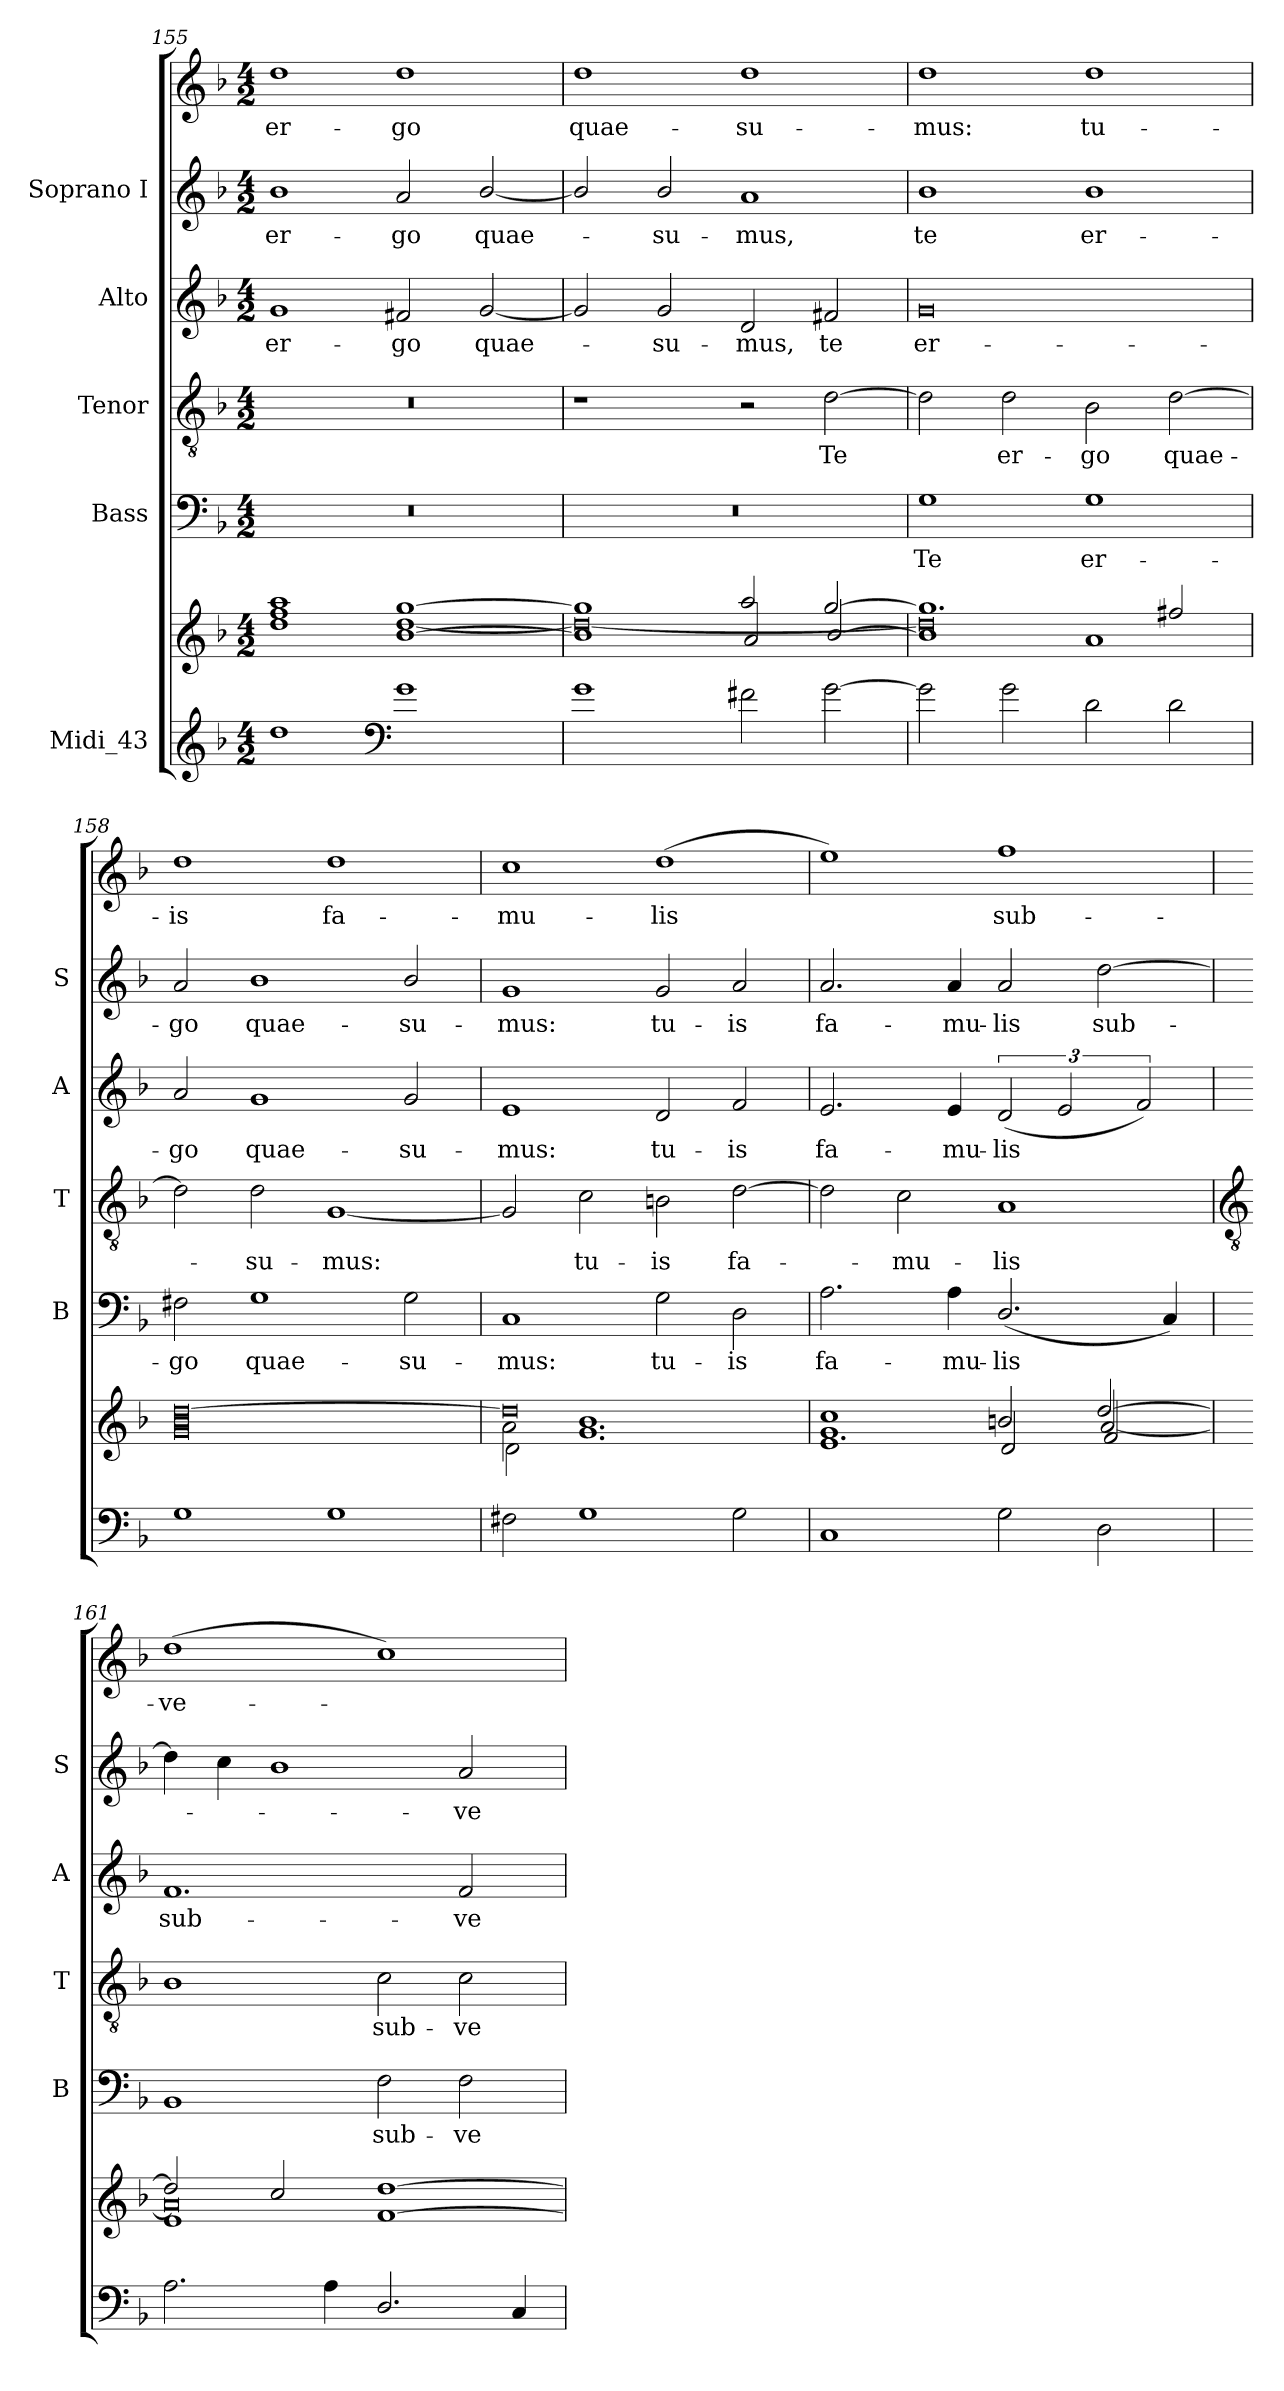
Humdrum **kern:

**kern	**kern	**kern	**text	**kern	**text	**kern	**text	**kern	**text	**kern	**text
*part5	*part5	*part4	*part4	*part3	*part3	*part2	*part2	*part1	*part1	*part1	*part1
*staff7	*staff6	*staff5	*staff5	*staff4	*staff4	*staff3	*staff3	*staff2	*staff2	*staff1	*staff1
*I"Midi_43	*	*I"Bass	*	*I"Tenor	*	*I"Alto	*	*I"Soprano I	*	*	*
*	*	*I'B	*	*I'T	*	*I'A	*	*I'S	*	*	*
!!LO:LB:g=z
*clefG2	*clefG2	*clefF4	*	*clefGv2	*	*clefG2	*	*clefG2	*	*clefG2	*
*k[b-]	*k[b-]	*k[b-]	*	*k[b-]	*	*k[b-]	*	*k[b-]	*	*k[b-]	*
*F:	*F:	*F:	*	*F:	*	*F:	*	*F:	*	*F:	*
*M4/2	*M4/2	*M4/2	*	*M4/2	*	*M4/2	*	*M4/2	*	*M4/2	*
=155	=155	=155	=155	=155	=155	=155	=155	=155	=155	=155	=155
*	*^	*	*	*	*	*	*	*	*	*	*
*	*	*^	*	*	*	*	*	*	*	*	*	*
!	!	!	!	!	!	!	!	!	!LO:LY:b	!	!LO:LY:b	!	!LO:LY:b
1dd	1aa/	1ff\	1dd\	0r	.	0r	.	1g	er-	1b-	er-	1dd	er-
*clefF4	*	*	*	*	*	*	*	*	*	*	*	*	*
!	!	!	!	!	!	!	!	!	!LO:LY:b	!	!LO:LY:b	!	!LO:LY:b
1g	[1gg/	[1dd\	[1b-\	.	.	.	.	2f#X	-go	2a	-go	1dd	-go
!	!	!	!	!	!	!	!	!	!LO:LY:b	!	!LO:LY:b	!	!
.	.	.	.	.	.	.	.	[2g	quae-	[2b-/	quae-	.	.
=156	=156	=156	=156	=156	=156	=156	=156	=156	=156	=156	=156	=156	=156
!	!	!	!	!	!	!	!	!	!	!	!	!	!LO:LY:b
1g	1gg/]	0dd\_	1b-\]	0r	.	1r	.	2g]	.	2b-/]	.	1dd	quae-
!	!	!	!	!	!	!	!	!	!LO:LY:b	!	!LO:LY:b	!	!
.	.	.	.	.	.	.	.	2g	su-	2b-/	-su-	.	.
!	!	!	!	!	!	!	!	!	!LO:LY:b	!	!LO:LY:b	!	!LO:LY:b
2f#X	2aa/	.	2a/	.	.	2r	.	2d	-mus,	1a	-mus,	1dd	-su-
!	!	!	!	!	!	!	!LO:LY:b	!	!LO:LY:b	!	!	!	!
[2g	[2gg/	.	[2b-/	.	.	[2d	Te	2f#X	te	.	.	.	.
=157	=157	=157	=157	=157	=157	=157	=157	=157	=157	=157	=157	=157	=157
!	!	!	!	!	!LO:LY:b	!	!	!	!LO:LY:b	!	!LO:LY:b	!	!LO:LY:b
2g]	1.gg/]	0dd\]	1b-\]	1G	Te	2d]	.	0g	er-	1b-	-te	1dd	mus:
!	!	!	!	!	!	!	!LO:LY:b	!	!	!	!	!	!
2g	.	.	.	.	.	2d	er-	.	.	.	.	.	.
!	!	!	!	!	!LO:LY:b	!	!LO:LY:b	!	!	!	!LO:LY:b	!	!LO:LY:b
2d	.	.	1a\	1G	er-	2B-	-go	.	.	1b-	er-	1dd	tu-
!	!	!	!	!	!	!	!LO:LY:b	!	!	!	!	!	!
2d	2ff#X/	.	.	.	.	[2d	quae-	.	.	.	.	.	.
=158	=158	=158	=158	=158	=158	=158	=158	=158	=158	=158	=158	=158	=158
!	!	!	!	!	!LO:LY:b	!	!	!	!LO:LY:b	!	!LO:LY:b	!	!LO:LY:b
1G	[0dd/	0b-\	0g\	2F#X	-go	2d]	.	2a	-go	2a	-go	1dd	-is
!	!	!	!	!	!LO:LY:b	!	!LO:LY:b	!	!LO:LY:b	!	!LO:LY:b	!	!
.	.	.	.	1G	quae-	2d	su-	1g	quae-	1b-	quae-	.	.
!	!	!	!	!	!	!	!LO:LY:b	!	!	!	!	!	!LO:LY:b
1G	.	.	.	.	.	[1G	-mus:	.	.	.	.	1dd	fa-
!	!	!	!	!	!LO:LY:b	!	!	!	!LO:LY:b	!	!LO:LY:b	!	!
.	.	.	.	2G	-su-	.	.	2g	-su-	2b-/	-su-	.	.
=159	=159	=159	=159	=159	=159	=159	=159	=159	=159	=159	=159	=159	=159
!	!	!	!	!	!LO:LY:b	!	!	!	!LO:LY:b	!	!LO:LY:b	!	!LO:LY:b
2F#X	0dd/]	2a\	2d\	1C	-mus:	2G]	.	1e	-mus:	1g	mus:	1cc	-mu-
!	!	!	!	!	!	!	!LO:LY:b	!	!	!	!	!	!
1G	.	1.b-\	1.g\	.	.	2c	tu-	.	.	.	.	.	.
!	!	!	!	!	!LO:LY:b	!	!LO:LY:b	!	!LO:LY:b	!	!LO:LY:b	!	!LO:LY:b
.	.	.	.	2G	tu-	2Bn	-is	2d	tu-	2g	tu-	(>1dd	-lis
!	!	!	!	!	!LO:LY:b	!	!LO:LY:b	!	!LO:LY:b	!	!LO:LY:b	!	!
2G	.	.	.	2D	-is	[2d	fa-	2f	-is	2a	-is	.	.
=160	=160	=160	=160	=160	=160	=160	=160	=160	=160	=160	=160	=160	=160
!	!	!	!	!	!LO:LY:b	!	!	!	!LO:LY:b	!	!LO:LY:b	!	!
1C	1cc/	1.g\	1e\	2.A	fa-	2d]	.	2.e	fa-	2.a	-fa-	1ee)	.
!	!	!	!	!	!	!	!LO:LY:b	!	!	!	!	!	!
.	.	.	.	.	.	2c	mu-	.	.	.	.	.	.
!	!	!	!	!	!LO:LY:b	!	!	!	!LO:LY:b	!	!LO:LY:b	!	!
.	.	.	.	4A	-mu-	.	.	4e	-mu-	4a	-mu-	.	.
!	!	!	!	!	!LO:LY:b	!	!LO:LY:b	!	!LO:LY:b	!	!LO:LY:b	!	!LO:LY:b
2G	2bn/	.	2d/	(<2.D/	-lis	1A	-lis	(<3d	-lis	2a	-lis	1ff	sub-
.	.	.	.	.	.	.	.	3e	.	.	.	.	.
!	!	!	!	!	!	!	!	!	!	!	!LO:LY:b	!	!
2D	[2dd/	[2a/	2f/	.	.	.	.	.	.	[2dd	sub-	.	.
.	.	.	.	.	.	.	.	3f)	.	.	.	.	.
.	.	.	.	4C)	.	.	.	.	.	.	.	.	.
!!LO:LB:g=z
=161	=161	=161	=161	=161	=161	=161	=161	=161	=161	=161	=161	=161	=161
*	*	*	*	*	*	*clefGv2	*	*	*	*	*	*	*
!	!	!	!	!	!	!	!	!	!LO:LY:b	!	!	!	!LO:LY:b
2.A	2dd/]	0a\]	1e\	1BB-	.	1B-	.	1.f	sub-	4dd]	.	(>1dd	ve-
.	.	.	.	.	.	.	.	.	.	4cc	.	.	.
.	2cc/	.	.	.	.	.	.	.	.	1b-	.	.	.
4A	.	.	.	.	.	.	.	.	.	.	.	.	.
!	!	!	!	!	!LO:LY:b	!	!LO:LY:b	!	!	!	!	!	!
2.D/	[1dd/	.	[1f\	2F	sub-	2c	sub-	.	.	.	.	1cc)	.
!	!	!	!	!	!LO:LY:b	!	!LO:LY:b	!	!LO:LY:b	!	!LO:LY:b	!	!
.	.	.	.	2F	-ve-	2c	-ve-	2f	-ve-	2a	ve-	.	.
4C	.	.	.	.	.	.	.	.	.	.	.	.	.
*	*v	*v	*v	*	*	*	*	*	*	*	*	*	*
=	=	=	=	=	=	=	=	=	=	=	=
*-	*-	*-	*-	*-	*-	*-	*-	*-	*-	*-	*-
